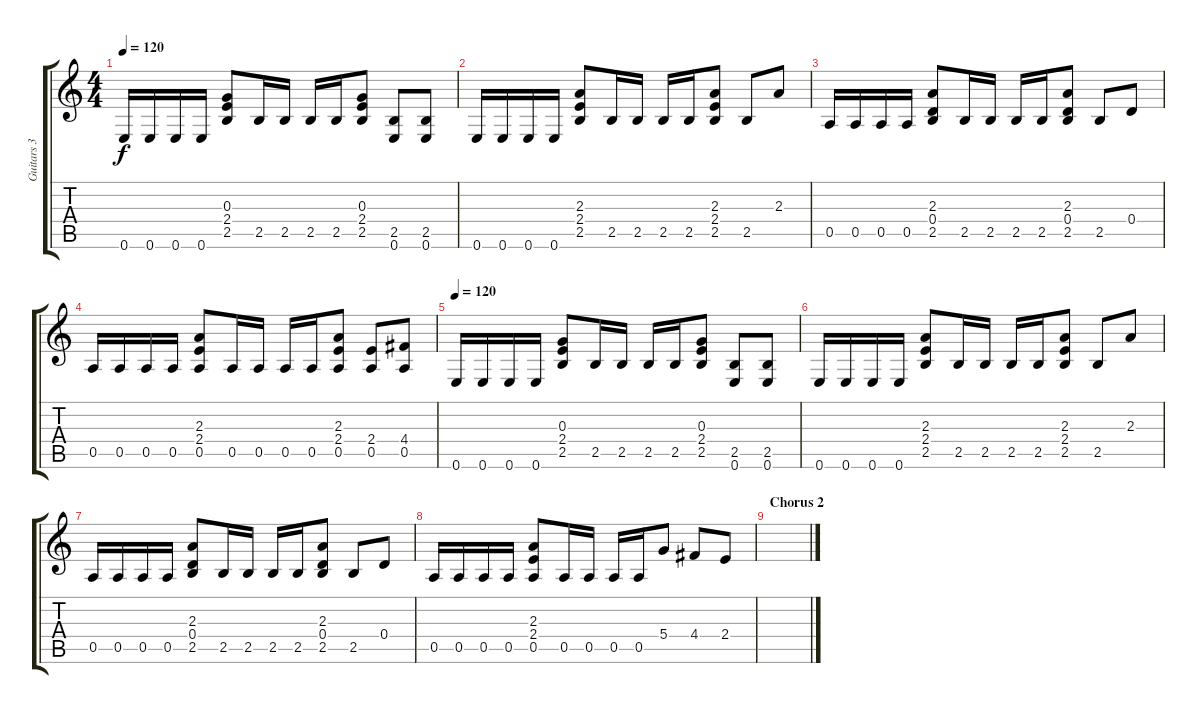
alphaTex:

\track ("Guitars 3" "Guitars 3") {instrument overdrivenguitar}
\staff {score tabs}
\tuning (E4 B3 G3 D3 A2 E2) {hide}
\ts (4 4)
\tempo 120
\clef g2
\ks c
0.6.16{dy f} 0.6.16 0.6.16 0.6.16 (0.3 2.4 2.5).8 2.5.16 2.5.16 2.5.16 2.5.16 (0.3 2.4 2.5).8 (2.5 0.6).8 (2.5 0.6).8 |
0.6.16 0.6.16 0.6.16 0.6.16 (2.3 2.4 2.5).8 2.5.16 2.5.16 2.5.16 2.5.16 (2.3 2.4 2.5).8 2.5.8 2.3.8 |
0.5.16 0.5.16 0.5.16 0.5.16 (2.3 0.4 2.5).8 2.5.16 2.5.16 2.5.16 2.5.16 (2.3 0.4 2.5).8 2.5.8 0.4.8 |
0.5.16 0.5.16 0.5.16 0.5.16 (2.3 2.4 0.5).8 0.5.16 0.5.16 0.5.16 0.5.16 (2.3 2.4 0.5).8 (2.4 0.5).8 (4.4 0.5).8 |
\tempo 120
0.6.16 0.6.16 0.6.16 0.6.16 (0.3 2.4 2.5).8 2.5.16 2.5.16 2.5.16 2.5.16 (0.3 2.4 2.5).8 (2.5 0.6).8 (2.5 0.6).8 |
0.6.16 0.6.16 0.6.16 0.6.16 (2.3 2.4 2.5).8 2.5.16 2.5.16 2.5.16 2.5.16 (2.3 2.4 2.5).8 2.5.8 2.3.8 |
0.5.16 0.5.16 0.5.16 0.5.16 (2.3 0.4 2.5).8 2.5.16 2.5.16 2.5.16 2.5.16 (2.3 0.4 2.5).8 2.5.8 0.4.8 |
0.5.16 0.5.16 0.5.16 0.5.16 (2.3 2.4 0.5).8 0.5.16 0.5.16 0.5.16 0.5.16 5.4.8 4.4.8 2.4.8 |
\section ("" "Chorus 2")
